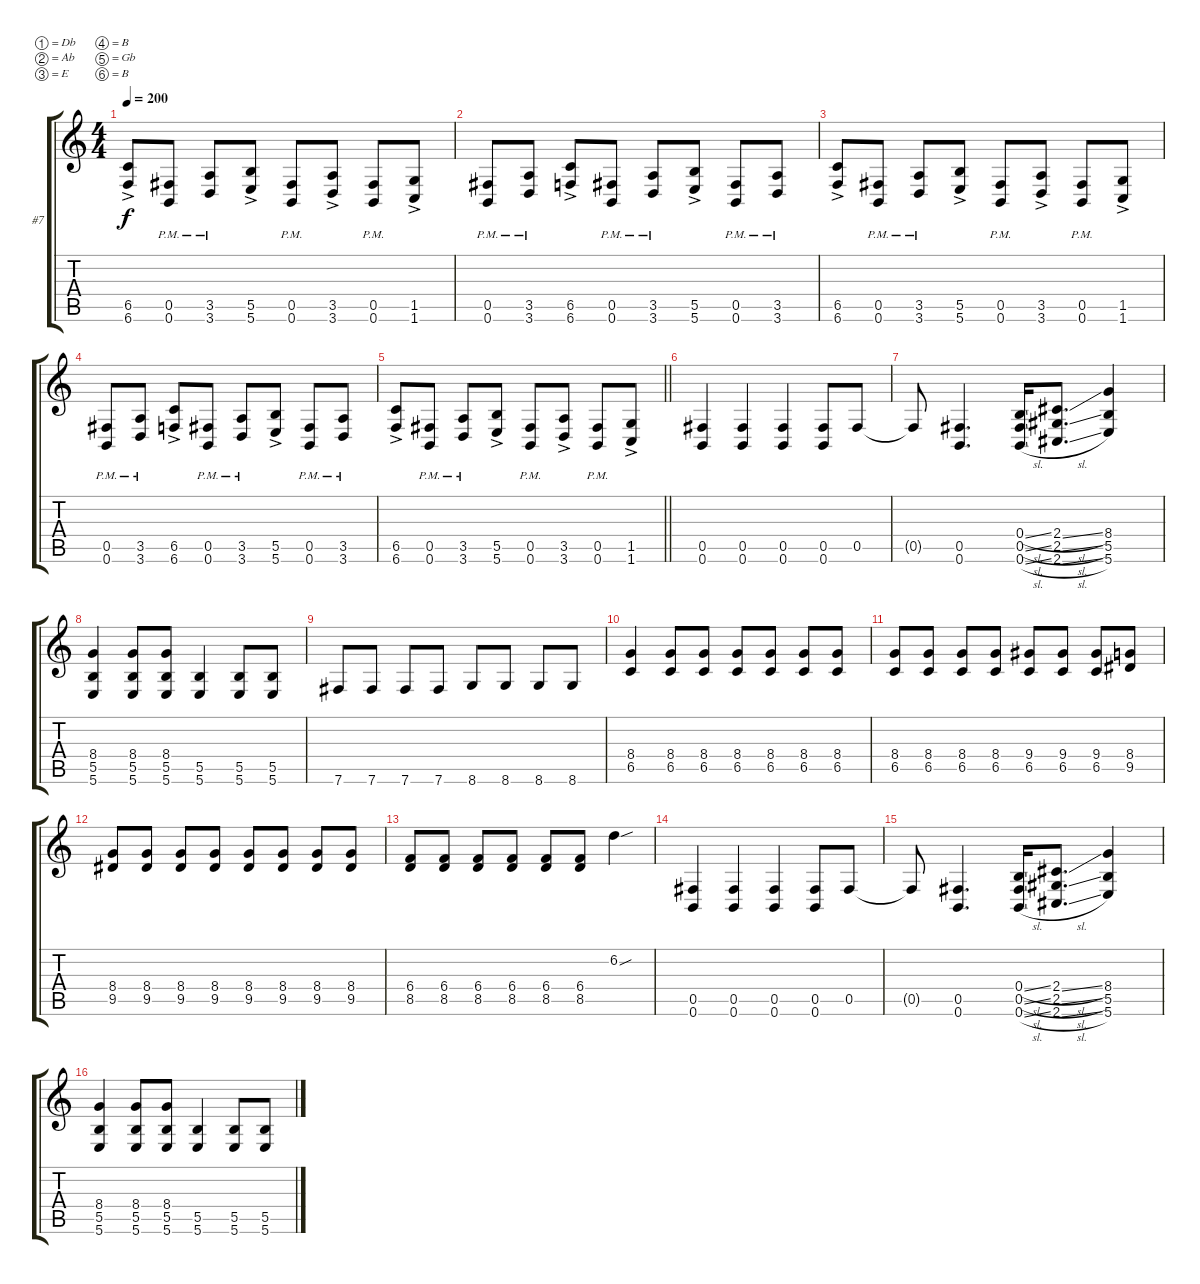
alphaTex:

\bracketExtendMode groupsimilarinstruments
\firstSystemTrackNameOrientation horizontal
\otherSystemsTrackNameOrientation horizontal
\track ("Mick Thomson" "#7") {instrument distortionguitar}
\staff {score tabs}
\tuning (Db4 Ab3 E3 B2 Gb2 B1)
\ts (4 4)
\tempo 200
\clef g2
\ks c
(6.5{ac} 6.6{ac}).8{dy f} (0.5{pm} 0.6{pm}).8 (3.5{pm} 3.6{pm}).8 (5.5{ac} 5.6{ac}).8 (0.5{pm} 0.6{pm}).8 (3.5{ac} 3.6{ac}).8 (0.5{pm} 0.6{pm}).8 (1.5{ac} 1.6{ac}).8 |
(0.5{pm} 0.6{pm}).8 (3.5{pm} 3.6{pm}).8 (6.5{ac} 6.6{ac}).8 (0.5{pm} 0.6{pm}).8 (3.5{pm} 3.6{pm}).8 (5.5{ac} 5.6{ac}).8 (0.5{pm} 0.6{pm}).8 (3.5{pm} 3.6{pm}).8 |
(6.5{ac} 6.6{ac}).8 (0.5{pm} 0.6{pm}).8 (3.5{pm} 3.6{pm}).8 (5.5{ac} 5.6{ac}).8 (0.5{pm} 0.6{pm}).8 (3.5{ac} 3.6{ac}).8 (0.5{pm} 0.6{pm}).8 (1.5{ac} 1.6{ac}).8 |
(0.5{pm} 0.6{pm}).8 (3.5{pm} 3.6{pm}).8 (6.5{ac} 6.6{ac}).8 (0.5{pm} 0.6{pm}).8 (3.5{pm} 3.6{pm}).8 (5.5{ac} 5.6{ac}).8 (0.5{pm} 0.6{pm}).8 (3.5{pm} 3.6{pm}).8 |
\barLineRight lightlight
(6.5{ac} 6.6{ac}).8 (0.5{pm} 0.6{pm}).8 (3.5{pm} 3.6{pm}).8 (5.5{ac} 5.6{ac}).8 (0.5{pm} 0.6{pm}).8 (3.5{ac} 3.6{ac}).8 (0.5{pm} 0.6{pm}).8 (1.5{ac} 1.6{ac}).8 |
(0.5 0.6).4 (0.5 0.6).4 (0.5 0.6).4 (0.5 0.6).8 0.5.8 |
0.5{t}.8 (0.5 0.6).4{d} (0.4{sl} 0.5{sl} 0.6{sl}).16 (2.4{sl} 2.5{sl} 2.6{sl}).8{d} (8.4 5.5 5.6).4 |
(8.4 5.5 5.6).4 (8.4 5.5 5.6).8 (8.4 5.5 5.6).8 (5.5 5.6).4 (5.5 5.6).8 (5.5 5.6).8 |
7.6.8 7.6.8 7.6.8 7.6.8 8.6.8 8.6.8 8.6.8 8.6.8 |
(8.4 6.5).4 (8.4 6.5).8 (8.4 6.5).8 (8.4 6.5).8 (8.4 6.5).8 (8.4 6.5).8 (8.4 6.5).8 |
(8.4 6.5).8 (8.4 6.5).8 (8.4 6.5).8 (8.4 6.5).8 (9.4 6.5).8 (9.4 6.5).8 (9.4 6.5).8 (8.4 9.5).8 |
(8.4 9.5).8 (8.4 9.5).8 (8.4 9.5).8 (8.4 9.5).8 (8.4 9.5).8 (8.4 9.5).8 (8.4 9.5).8 (8.4 9.5).8 |
(6.4 8.5).8 (6.4 8.5).8 (6.4 8.5).8 (6.4 8.5).8 (6.4 8.5).8 (6.4 8.5).8 6.2{sou}.4 |
(0.5 0.6).4 (0.5 0.6).4 (0.5 0.6).4 (0.5 0.6).8 0.5.8 |
0.5{t}.8 (0.5 0.6).4{d} (0.4{sl} 0.5{sl} 0.6{sl}).16 (2.4{sl} 2.5{sl} 2.6{sl}).8{d} (8.4 5.5 5.6).4 |
(8.4 5.5 5.6).4 (8.4 5.5 5.6).8 (8.4 5.5 5.6).8 (5.5 5.6).4 (5.5 5.6).8 (5.5 5.6).8
